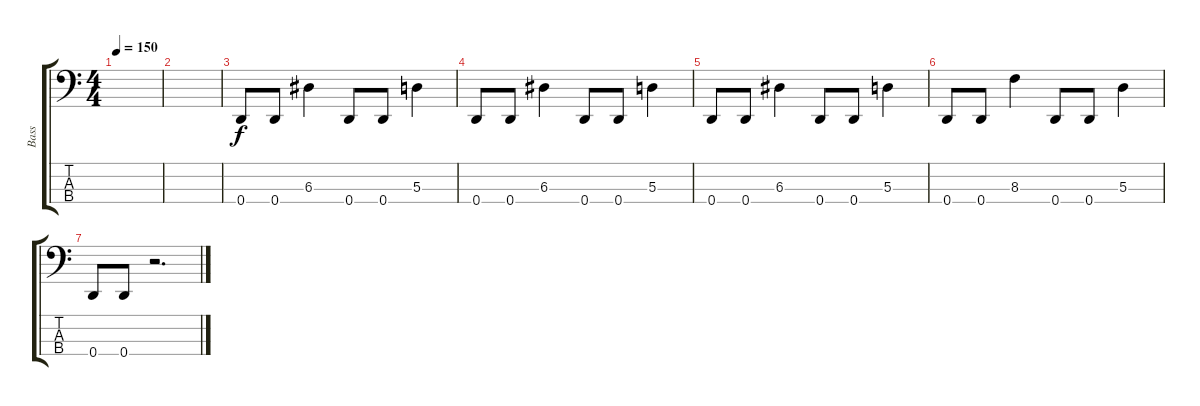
\track ("Bass" "Bass") {instrument electricbasspick}
\staff {score tabs}
\tuning (G2 D2 A1 D1) {hide}
\ts (4 4)
\tempo 150
\clef f4
\ks c
|
|
0.4.8 0.4.8 6.3.4 0.4.8 0.4.8 5.3.4 |
0.4.8 0.4.8 6.3.4 0.4.8 0.4.8 5.3.4 |
0.4.8 0.4.8 6.3.4 0.4.8 0.4.8 5.3.4 |
0.4.8 0.4.8 8.3.4 0.4.8 0.4.8 5.3.4 |
0.4.8 0.4.8 r.2{d}
